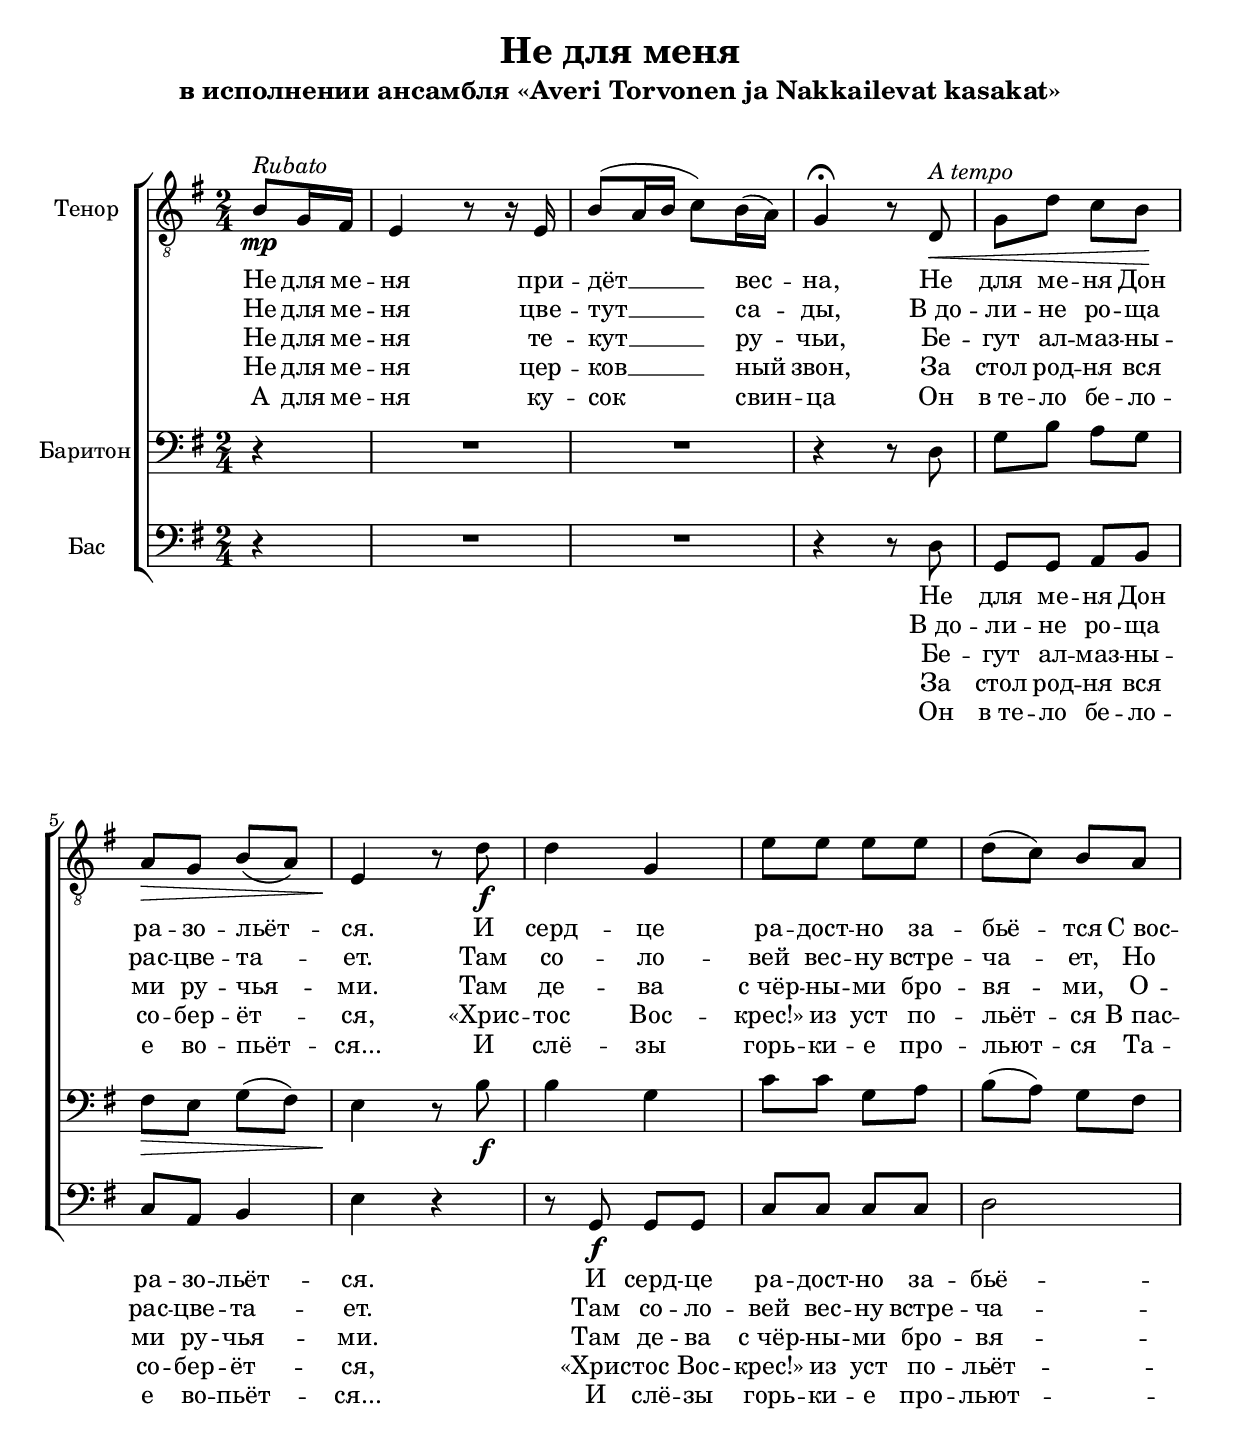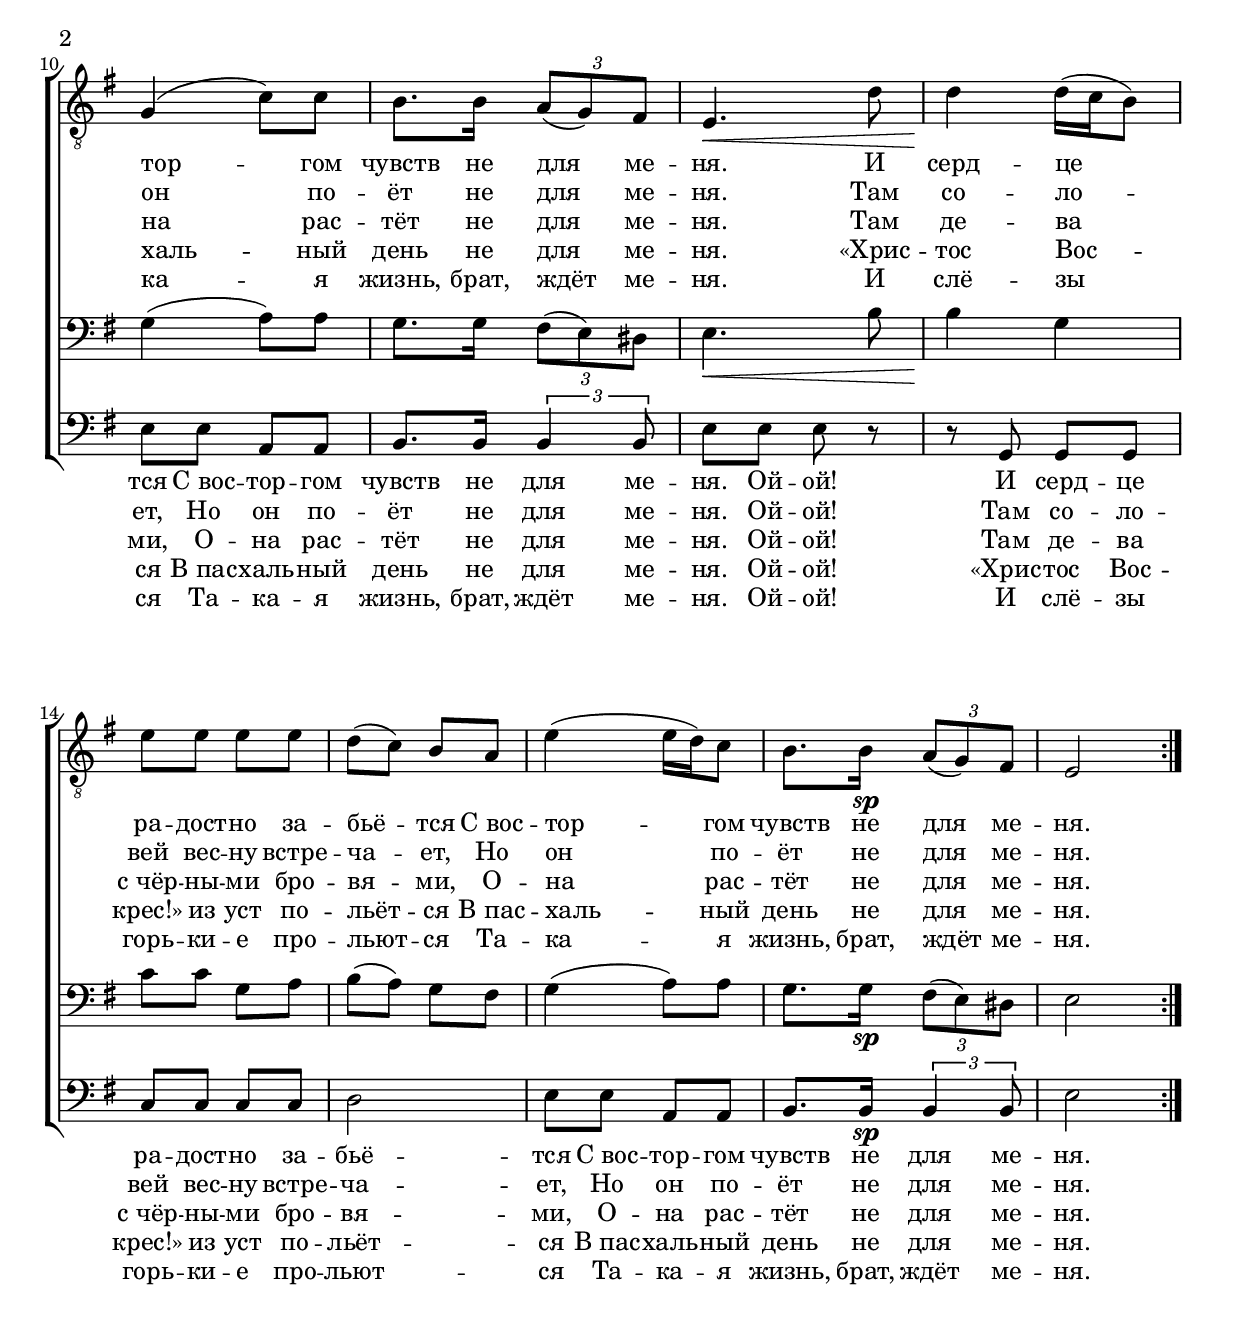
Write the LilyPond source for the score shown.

\version "2.14.2"

\header {
  title = "Не для меня"
  subtitle = "в исполнении ансамбля «Averi Torvonen ja Nakkailevat kasakat»"
%  composer = "Säveltäjä"
%  poet = "Sanoittaja"
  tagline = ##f
}

globals = { \key e \minor \time 2/4 }

tenor = \relative c' {
  \partial 4
  b8\mp^\markup {\italic Rubato }
  g16 fis16 | e4 r8 r16 e16 | b'8 ( a16 b16 c8) b16( a16) g4\fermata r8 % intro
  d\<^\markup {\italic "A tempo" } | g d' c b\! | a\> g b( a) | e4\! r8 % verse
  d'8\f|d4 g,4|e'8 e e e|d( c) b a g4( c8) c8|b8. b16 \times 2/3 {a8( g8) fis8}|e4.\< % chorus 
  d'8  |d4\! d16( c16 b8)|e8 e e e|d( c) b a e'4( e16 d16) c8|b8. b16\sp \times 2/3 {a8( g8) fis8}|e2 % chorus
}

barytone = \relative c {
  \partial 4 r4
  R2*2 r4 r8 d | g b a g | fis\> e g( fis) | e4\! r8 % verse
  b'8\f|b4 g4|c8 c g a|b( a) g fis|g4( a8) a8|g8. g16 \times 2/3 {fis8( e8) dis8}|e4.\< % chorus
  b'8|b4\! g4|c8 c g a|b( a) g fis|g4( a8) a8|g8. g16\sp \times 2/3 {fis8( e8) dis8}|e2 % chorus
}

bass = 	\relative c {
  \partial 4 r4
  R2*2 r4 r8 d8|g,8 g a b|c a b4|e4 r4 % verse
  r8 g,8\f g g|c8 c c c|d2|e8 e8 a,8 a8|b8. b16 \times 2/3 {b4 b8}|e8 e8 e8 r8 % chorus
  r8 g,8 g g|c8 c c c|d2|e8 e8 a,8 a8|b8. b16\sp \times 2/3 {b4 b8}|e2 % chorus
}

introOne = \lyricmode { Не для ме -- ня при -- дёт __ вес -- на, }
verseOne = \lyricmode { Не для ме -- ня  Дон ра -- зо -- льёт -- ся. }
chorusOne = \lyricmode {
  И серд -- це ра -- дост -- но за -- бьё -- тся 
  С_вос -- тор -- гом чувств не для ме -- ня.
}

introTwo = \lyricmode { Не для ме -- ня цве -- тут __ са -- ды, }
verseTwo = \lyricmode { В_до -- ли -- не ро -- ща рас -- цве -- та -- ет. }
chorusTwo = \lyricmode { 
  Там со -- ло -- вей вес -- ну встре -- ча -- ет, 
  Но он по -- ёт не для ме -- ня.
}

introThree = \lyricmode { Не для ме -- ня те -- кут __ ру -- чьи, }
verseThree = \lyricmode { Бе -- гут ал -- маз -- ны -- ми ру -- чья -- ми. }
chorusThree = \lyricmode { 
  Там де -- ва с_чёр -- ны -- ми бро -- вя -- ми,
  О -- на рас -- тёт не для ме -- ня.
}

introFour = \lyricmode { Не для ме -- ня цер -- ков __ ный звон, }
verseFour = \lyricmode { За стол род -- ня вся со -- бер -- ёт -- ся, }
chorusFour = \lyricmode { 
  «Хрис -- тос Вос -- крес!» из уст по -- льёт -- ся
  В_пас -- халь -- ный день не для ме -- ня.
}

introFive = \lyricmode { А для ме -- ня ку -- сок свин -- ца }
verseFive = \lyricmode { Он в_те -- ло бе -- ло -- е во -- пьёт -- ся... }
chorusFive = \lyricmode {
  И слё -- зы горь -- ки -- е про -- льют -- ся 
  Та -- ка -- я жизнь, брат, ждёт ме -- ня.
}

hoi = \lyricmode { Ой -- ой! }

\score {
  \new ChoirStaff <<
    \new Staff << 
      \set Staff.instrumentName = "Тенор"
      \set Staff.midiInstrument = "choir aahs"
      \new Voice = "Tenor" { \clef "treble_8" \globals \repeat volta 5 \tenor }
      \new Lyrics \lyricsto "Tenor" {	\introOne \verseOne \chorusOne \chorusOne}
      \new Lyrics \lyricsto "Tenor" {	\introTwo \verseTwo \chorusTwo \chorusTwo}
      \new Lyrics \lyricsto "Tenor" {	\introThree \verseThree \chorusThree \chorusThree}
      \new Lyrics \lyricsto "Tenor" {	\introFour \verseFour \chorusFour \chorusFour}
      \new Lyrics \lyricsto "Tenor" {	\introFive \verseFive \chorusFive \chorusFive}
    >>
    \new Staff << 
      \set Staff.instrumentName = "Баритон"
      \set Staff.midiInstrument = "choir aahs"
      \new Voice = "Barytone" { \clef bass \globals \barytone }
    >>
    \new Staff << 
      \set Staff.instrumentName = "Бас"
      \set Staff.midiInstrument = "choir aahs"
      \new Voice = "Bass" { \clef bass \globals \bass }
      \new Lyrics \lyricsto "Bass" {  \verseOne \chorusOne \hoi \chorusOne }
      \new Lyrics \lyricsto "Bass" {  \verseTwo \chorusTwo \hoi \chorusTwo }
      \new Lyrics \lyricsto "Bass" {  \verseThree \chorusThree \hoi \chorusThree }
      \new Lyrics \lyricsto "Bass" {  \verseFour \chorusFour \hoi \chorusFour }
      \new Lyrics \lyricsto "Bass" {  \verseFive \chorusFive \hoi \chorusFive }
    >> 
  >>
  \midi {}
  \layout {}
} 

\paper {
  ragged-bottom = ##t
  markup-system-spacing #'padding = #5  % between title and staff group
  system-system-spacing #'padding = #10 % between staff groups
}

